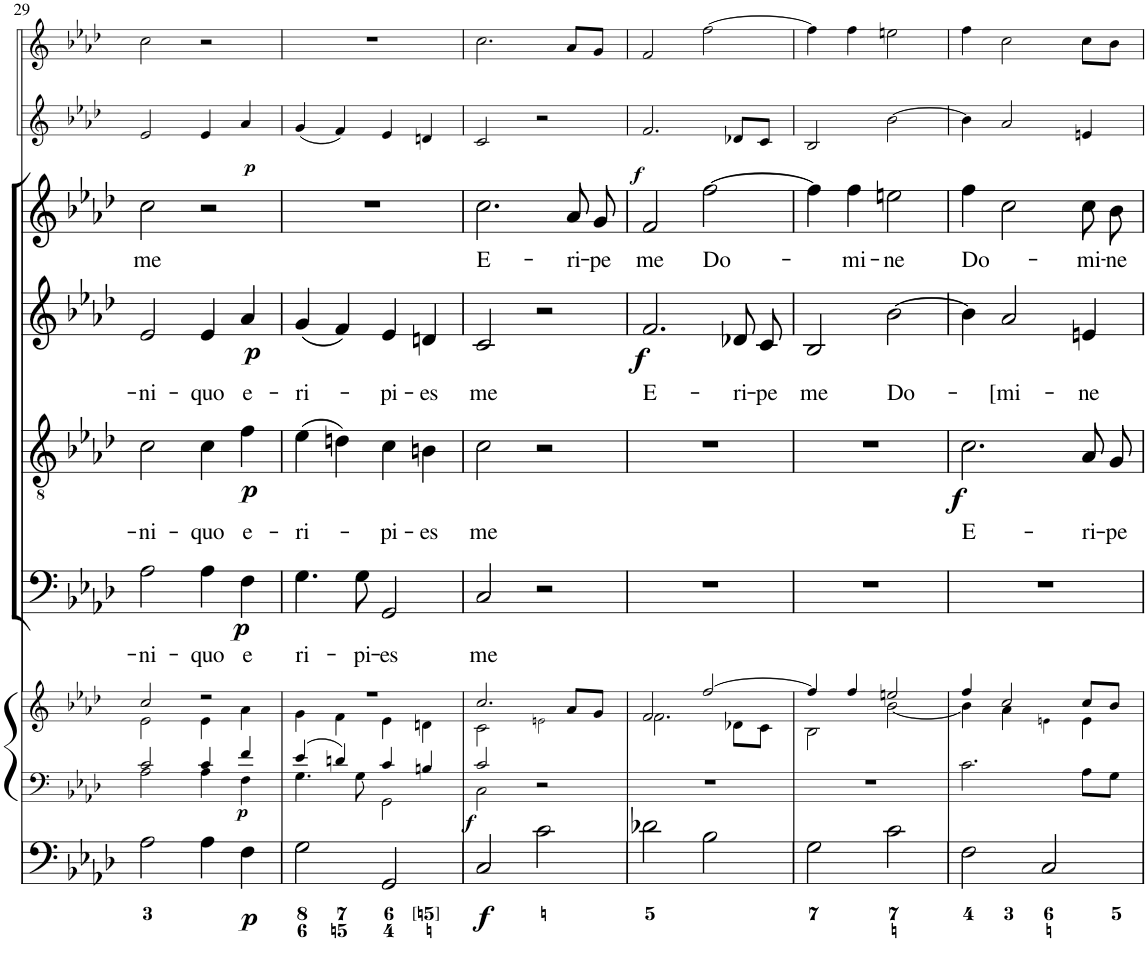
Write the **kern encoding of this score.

**kern	**kern	**kern	**dynam	**kern	**text	**dynam	**kern	**text	**dynam	**kern	**text	**dynam	**kern	**text	**kern	**dynam	**kern
*part7	*part7	*part7	*part7	*part6	*part6	*part6	*part5	*part5	*part5	*part4	*part4	*part4	*part3	*part3	*part2	*part2	*part1
*staff9	*staff8	*staff7	*staff7/8/9	*staff6	*staff6	*staff6	*staff5	*staff5	*staff5	*staff4	*staff4	*staff4	*staff3	*staff3	*staff2	*staff2	*staff1
*I"Organ	*	*	*	*I"Voice	*	*	*I"Tenor	*	*	*I"Alto	*	*	*I"Soprano	*	*I"Violin 2	*	*I"Violin 1  non obbl.
*	*	*	*	*	*	*	*	*	*	*	*	*	*	*	*I'Vln	*	*I'Vln
!!LO:PB:g=z
*clefF4	*clefF4	*clefG2	*	*clefF4	*	*	*clefGv2	*	*	*clefG2	*	*	*clefG2	*	*clefG2	*	*clefG2
*k[b-e-a-d-]	*k[b-e-a-d-]	*k[b-e-a-d-]	*	*k[b-e-a-d-]	*	*	*k[b-e-a-d-]	*	*	*k[b-e-a-d-]	*	*	*k[b-e-a-d-]	*	*k[b-e-a-d-]	*	*k[b-e-a-d-]
*M2/2	*M2/2	*M2/2	*	*M2/2	*	*	*M2/2	*	*	*M2/2	*	*	*M2/2	*	*M2/2	*	*M2/2
*met(c|)	*met(c|)	*met(c|)	*	*met(c|)	*	*	*met(c|)	*	*	*met(c|)	*	*	*met(c|)	*	*met(c|)	*	*met(c|)
=29	=29	=29	=29	=29	=29	=29	=29	=29	=29	=29	=29	=29	=29	=29	=29	=29	=29
*	*^	*^	*	*	*	*	*	*	*	*	*	*	*	*	*	*	*
!	!	!	!	!	!	!	!LO:LY:b	!	!	!LO:LY:b	!	!	!LO:LY:b	!	!	!LO:LY:b	!	!	!
2A-\	2c/	2A-\	2cc/	2e-\	.	2A-\	-ni-	.	2c\	-ni-	.	2e-/	-ni-	.	2cc\	me	2e-/	.	2cc\
!	!	!	!	!	!	!	!LO:LY:b	!	!	!LO:LY:b	!	!	!LO:LY:b	!	!	!	!	!	!
4A-\	4c/	4A-\	2r	4e-\	.	4A-\	-quo	.	4c\	-quo	.	4e-/	-quo	.	2r	.	4e-/	.	2r
!	!	!	!	!	!LO:DY:b=3	!	!LO:LY:b	!	!	!LO:LY:b	!	!	!LO:LY:b	!	!	!	!	!	!
!	!	!	!	!	!LO:DY:n=1:b=2	!	!	!LO:DY:b	!	!	!LO:DY:b	!	!	!LO:DY:b	!	!	!	!LO:DY:b	!
4F\	4f/	4F\	.	4a-\	p p	4F\	e	p	4f\	e-	p	4a-/	e-	p	.	.	4a-/	p	.
=30	=30	=30	=30	=30	=30	=30	=30	=30	=30	=30	=30	=30	=30	=30	=30	=30	=30	=30	=30
!	!	!	!	!	!	!	!LO:LY:b	!	!	!LO:LY:b	!	!	!LO:LY:b	!	!	!	!	!	!
2G\	4e-/	4.G\	1r	4g\	.	4.G\	ri-	.	(4e-\	-ri-	.	(4g/	-ri-	.	1r	.	(4g/	.	1r
.	4dn/	.	.	4f\	.	.	.	.	4dn\)	.	.	4f/)	.	.	.	.	4f/)	.	.
!	!	!	!	!	!	!	!LO:LY:b	!	!	!	!	!	!	!	!	!	!	!	!
.	.	8G\	.	.	.	8G\	-pi-	.	.	.	.	.	.	.	.	.	.	.	.
!	!	!	!	!	!	!	!LO:LY:b	!	!	!LO:LY:b	!	!	!LO:LY:b	!	!	!	!	!	!
2GG/	4c/	2GG\	.	4e-\	.	2GG/	-es	.	4c\	-pi-	.	4e-/	-pi-	.	.	.	4e-/	.	.
!	!	!	!	!	!	!	!	!	!	!LO:LY:b	!	!	!LO:LY:b	!	!	!	!	!	!
.	4Bn/	.	.	4dn\	.	.	.	.	4Bn\	-es	.	4dn/	-es	.	.	.	4dn/	.	.
=31	=31	=31	=31	=31	=31	=31	=31	=31	=31	=31	=31	=31	=31	=31	=31	=31	=31	=31	=31
!	!	!	!	!	!LO:DY:b=3	!	!LO:LY:b	!	!	!LO:LY:b	!	!	!LO:LY:b	!	!	!LO:LY:b	!	!	!
!	!	!	!	!	!LO:DY:n=1:b=2	!	!	!	!	!	!	!	!	!	!	!	!	!	!
2C/	2c/	2C\	2.cc/	2c\	f f	2C/	me	.	2c\	me	.	2c/	me	.	2.cc\	E-	2c/	.	2.cc\
2c\	2r	2ryy	.	2en!\	.	2r	.	.	2r	.	.	2r	.	.	.	.	2r	.	.
!	!	!	!	!	!	!	!	!	!	!	!	!	!	!	!	!LO:LY:b	!	!	!
.	.	.	8a-/L	.	.	.	.	.	.	.	.	.	.	.	8a-/L	-ri-	.	.	8a-/L
!	!	!	!	!	!	!	!	!	!	!	!	!	!	!	!	!LO:LY:b	!	!	!
.	.	.	8g/J	.	.	.	.	.	.	.	.	.	.	.	8g/J	-pe	.	.	8g/J
*	*v	*v	*	*	*	*	*	*	*	*	*	*	*	*	*	*	*	*	*
=32	=32	=32	=32	=32	=32	=32	=32	=32	=32	=32	=32	=32	=32	=32	=32	=32	=32	=32
!	!	!	!	!	!	!	!	!	!	!	!	!LO:LY:b	!LO:DY:b	!	!LO:LY:b	!	!LO:DY:b	!
2d-X\	1r	2f/	2.f\	.	1r	.	.	1r	.	.	2.f/	E-	f	2f/	me	2.f/	f	2f/
!	!	!	!	!	!	!	!	!	!	!	!	!	!	!	!LO:LY:b	!	!	!
2B-\	.	[2ff/	.	.	.	.	.	.	.	.	.	.	.	[2ff\	Do-	.	.	[2ff\
!	!	!	!	!	!	!	!	!	!	!	!	!LO:LY:b	!	!	!	!	!	!
.	.	.	8d-X\L	.	.	.	.	.	.	.	8d-X/L	-ri-	.	.	.	8d-X/L	.	.
!	!	!	!	!	!	!	!	!	!	!	!	!LO:LY:b	!	!	!	!	!	!
.	.	.	8c\J	.	.	.	.	.	.	.	8c/J	-pe	.	.	.	8c/J	.	.
=33	=33	=33	=33	=33	=33	=33	=33	=33	=33	=33	=33	=33	=33	=33	=33	=33	=33	=33
!	!	!	!	!	!	!	!	!	!	!	!	!LO:LY:b	!	!	!	!	!	!
2G\	1r	4ff/]	2B-\	.	1r	.	.	1r	.	.	2B-/	me	.	4ff\]	.	2B-/	.	4ff\]
!	!	!	!	!	!	!	!	!	!	!	!	!	!	!	!LO:LY:b	!	!	!
.	.	4ff/	.	.	.	.	.	.	.	.	.	.	.	4ff\	-mi-	.	.	4ff\
!	!	!	!	!	!	!	!	!	!	!	!	!LO:LY:b	!	!	!LO:LY:b	!	!	!
2c\	.	2een/	[2b-\	.	.	.	.	.	.	.	[2b-\	Do-	.	2een\	-ne	[2b-\	.	2een\
=34	=34	=34	=34	=34	=34	=34	=34	=34	=34	=34	=34	=34	=34	=34	=34	=34	=34	=34
!	!	!	!	!	!	!	!	!	!LO:LY:b	!LO:DY:b	!	!	!	!	!LO:LY:b	!	!	!
2F\	2.c\	4ff/	4b-\]	.	1r	.	.	2.c\	E-	f	4b-\]	.	.	4ff\	Do-	4b-\]	.	4ff\
!	!	!	!	!	!	!	!	!	!	!	!	!LO:LY:b	!	!	!	!	!	!
.	.	2cc/	4a-\	.	.	.	.	.	.	.	2a-/	-[mi-	.	2cc\	.	2a-/	.	2cc\
2C/	.	.	4en!\	.	.	.	.	.	.	.	.	.	.	.	.	.	.	.
!	!	!	!	!	!	!	!	!	!LO:LY:b	!	!	!LO:LY:b	!	!	!LO:LY:b	!	!	!
.	8A-\L	8cc/L	4e\	.	.	.	.	8A-/L	-ri-	.	4en/	-ne	.	8cc\L	-mi-	4en/	.	8cc\L
!	!	!	!	!	!	!	!	!	!LO:LY:b	!	!	!	!	!	!LO:LY:b	!	!	!
.	8G\J	8b-/J	.	.	.	.	.	8G/J	-pe	.	.	.	.	8b-\J	-ne	.	.	8b-\J
*	*	*v	*v	*	*	*	*	*	*	*	*	*	*	*	*	*	*	*
=	=	=	=	=	=	=	=	=	=	=	=	=	=	=	=	=	=
*-	*-	*-	*-	*-	*-	*-	*-	*-	*-	*-	*-	*-	*-	*-	*-	*-	*-
